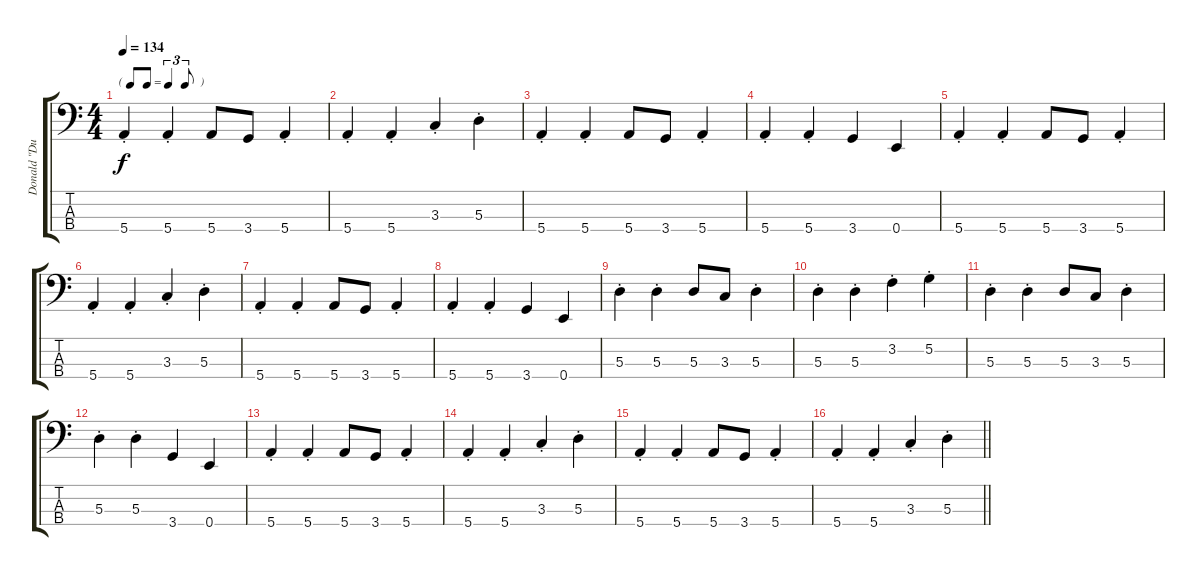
\track ("Donald \"Duck\" Dunn - Bass" "Donald \"Du") {instrument electricbassfinger}
\staff {score tabs}
\tuning (G2 D2 A1 E1) {hide}
\ts (4 4)
\tf triplet8th
\tempo 134
\clef f4
\ks c
5.4{st}.4{dy f} 5.4{st}.4 5.4.8 3.4.8 5.4{st}.4 |
5.4{st}.4 5.4{st}.4 3.3{st}.4 5.3{st}.4 |
5.4{st}.4 5.4{st}.4 5.4.8 3.4.8 5.4{st}.4 |
5.4{st}.4 5.4{st}.4 3.4.4 0.4.4 |
5.4{st}.4 5.4{st}.4 5.4.8 3.4.8 5.4{st}.4 |
5.4{st}.4 5.4{st}.4 3.3{st}.4 5.3{st}.4 |
5.4{st}.4 5.4{st}.4 5.4.8 3.4.8 5.4{st}.4 |
5.4{st}.4 5.4{st}.4 3.4.4 0.4.4 |
5.3{st}.4 5.3{st}.4 5.3.8 3.3.8 5.3{st}.4 |
5.3{st}.4 5.3{st}.4 3.2{st}.4 5.2{st}.4 |
5.3{st}.4 5.3{st}.4 5.3.8 3.3.8 5.3{st}.4 |
5.3{st}.4 5.3{st}.4 3.4.4 0.4.4 |
5.4{st}.4 5.4{st}.4 5.4.8 3.4.8 5.4{st}.4 |
5.4{st}.4 5.4{st}.4 3.3{st}.4 5.3{st}.4 |
5.4{st}.4 5.4{st}.4 5.4.8 3.4.8 5.4{st}.4 |
\barLineRight lightlight
5.4{st}.4 5.4{st}.4 3.3{st}.4 5.3{st}.4
